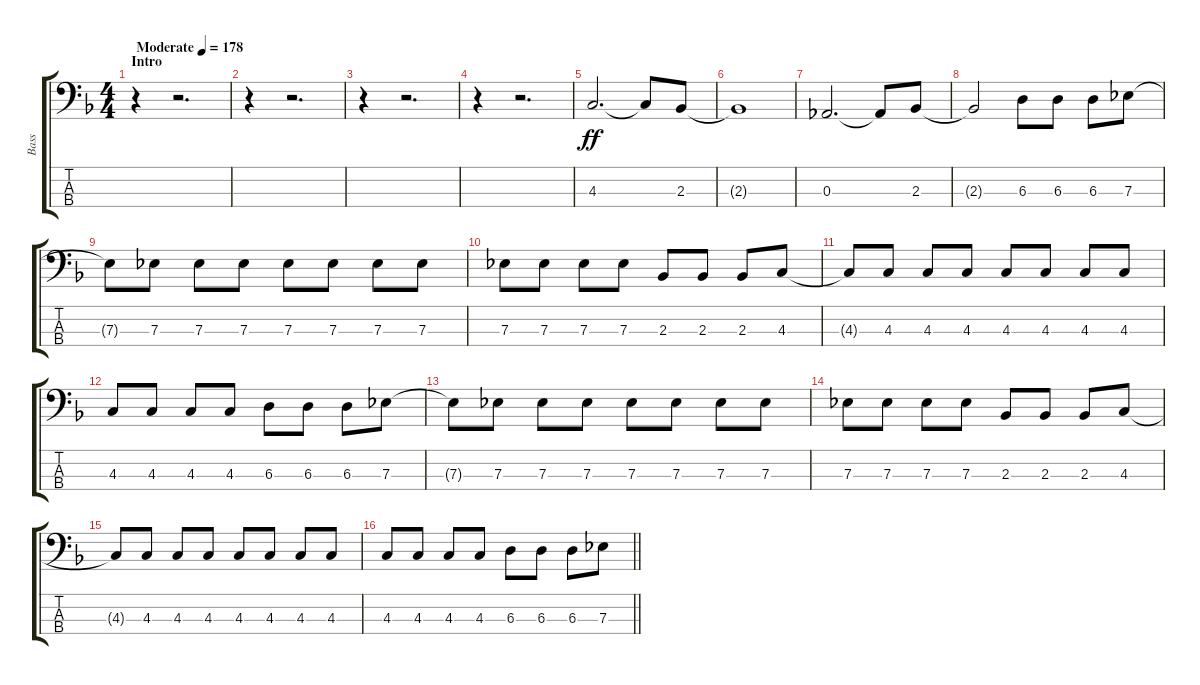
\track ("Bass" "Bass") {instrument electricbassfinger}
\staff {score tabs}
\tuning (Gb2 Db2 Ab1 Eb1) {hide}
\ts (4 4)
\section ("" "Intro")
\tempo (178 "Moderate")
\clef f4
\ks f
r.4{dy ff instrument electricbassfinger} r.2{d} |
r.4 r.2{d} |
r.4 r.2{d} |
r.4 r.2{d} |
4.3.2{d} 4.3{t}.8 2.3.8 |
2.3{t}.1 |
0.3.2{d} 0.3{t}.8 2.3.8 |
2.3{t}.2 6.3.8 6.3.8 6.3.8 7.3.8 |
7.3{t}.8 7.3.8 7.3.8 7.3.8 7.3.8 7.3.8 7.3.8 7.3.8 |
7.3.8 7.3.8 7.3.8 7.3.8 2.3.8 2.3.8 2.3.8 4.3.8 |
4.3{t}.8 4.3.8 4.3.8 4.3.8 4.3.8 4.3.8 4.3.8 4.3.8 |
4.3.8 4.3.8 4.3.8 4.3.8 6.3.8 6.3.8 6.3.8 7.3.8 |
7.3{t}.8 7.3.8 7.3.8 7.3.8 7.3.8 7.3.8 7.3.8 7.3.8 |
7.3.8 7.3.8 7.3.8 7.3.8 2.3.8 2.3.8 2.3.8 4.3.8 |
4.3{t}.8 4.3.8 4.3.8 4.3.8 4.3.8 4.3.8 4.3.8 4.3.8 |
\barLineRight lightlight
4.3.8 4.3.8 4.3.8 4.3.8 6.3.8 6.3.8 6.3.8 7.3.8
